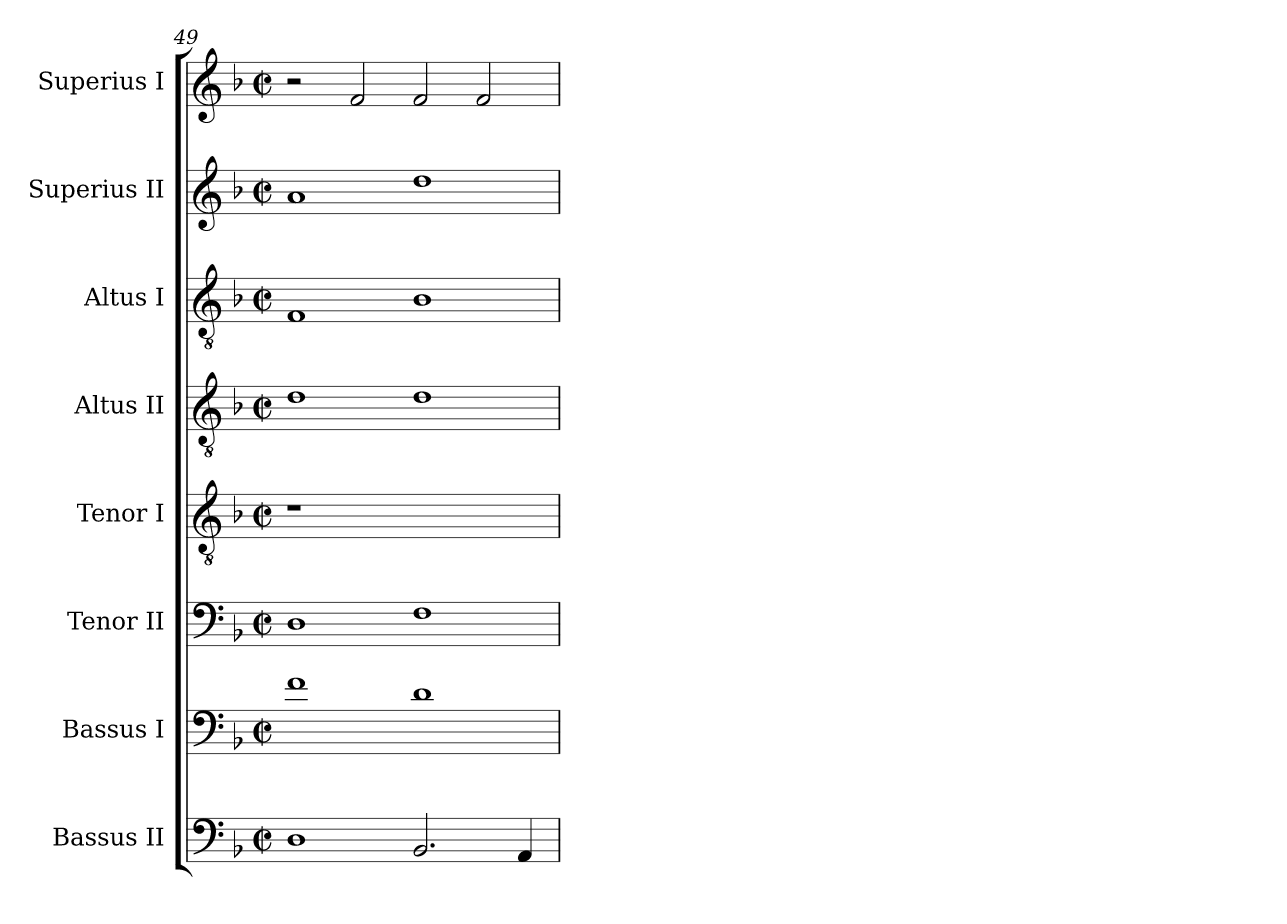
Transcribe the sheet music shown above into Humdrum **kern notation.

**kern	**kern	**kern	**kern	**kern	**kern	**kern	**kern
*part8	*part7	*part6	*part5	*part4	*part3	*part2	*part1
*staff8	*staff7	*staff6	*staff5	*staff4	*staff3	*staff2	*staff1
*I"Bassus II	*I"Bassus I	*I"Tenor II	*I"Tenor I	*I"Altus II	*I"Altus I	*I"Superius II	*I"Superius I
*I'B. II	*I'B. I	*I'T. II	*I'T. I	*I'A. II	*I'A. I	*I'S. II	*I'S. I
*clefF4	*clefF4	*clefF4	*clefGv2	*clefGv2	*clefGv2	*clefG2	*clefG2
*	*	*	*ITrd7c12	*ITrd7c12	*ITrd7c12	*	*
*k[b-]	*k[b-]	*k[b-]	*k[b-]	*k[b-]	*k[b-]	*k[b-]	*k[b-]
*F:	*F:	*F:	*F:	*F:	*F:	*F:	*F:
*M2/2	*M2/2	*M2/2	*M2/2	*M2/2	*M2/2	*M2/2	*M2/2
*met(c|)	*met(c|)	*met(c|)	*met(c|)	*met(c|)	*met(c|)	*met(c|)	*met(c|)
=49	=49	=49	=49	=49	=49	=49	=49
!	!	!	!LO:N:vis=1	!	!	!	!
1Di	1fi	1Di	1r	1Di	1FFi	1ai	2r
.	.	.	.	.	.	.	2fi/
2.BB-i/	1di	1Fi	1ryy	1Di	1BB-i	1ddi	2fi/
.	.	.	.	.	.	.	2fi/
4AAi/	.	.	.	.	.	.	.
=	=	=	=	=	=	=	=
*-	*-	*-	*-	*-	*-	*-	*-
